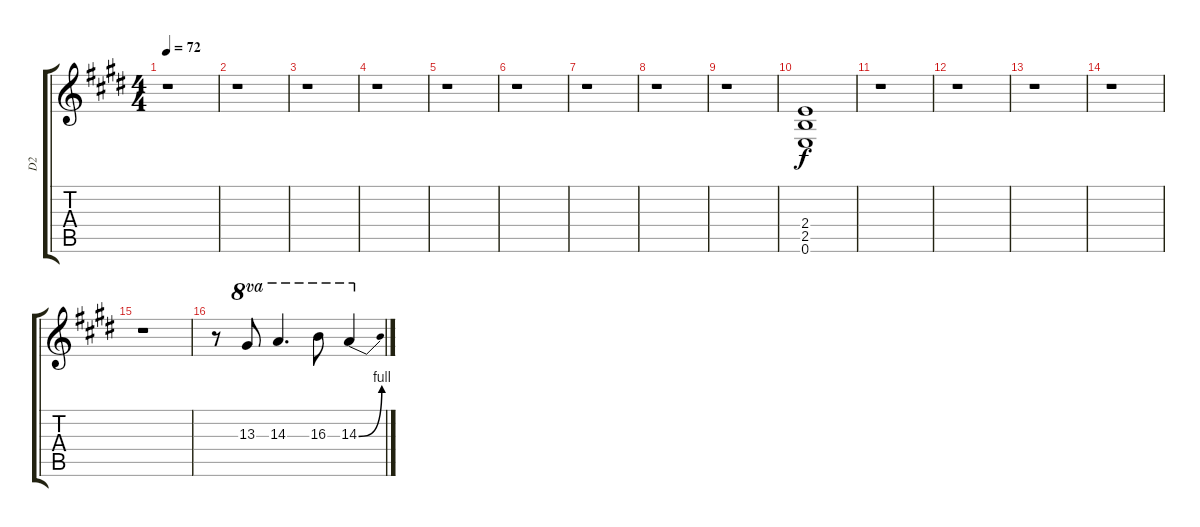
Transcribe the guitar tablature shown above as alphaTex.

\track ("D2" "D2") {instrument distortionguitar}
\staff {score tabs}
\tuning (E4 B3 G3 D3 A2 E2) {hide}
\ts (4 4)
\tempo 72
\clef g2
\ks c#minor
r.1{dy f} |
r.1 |
\ks e
r.1 |
\ks c#minor
r.1 |
r.1 |
r.1 |
r.1 |
r.1 |
r.1 |
(2.4 2.5 0.6).1 |
r.1 |
r.1 |
r.1 |
r.1 |
r.1 |
r.8 13.3.8{ot 8va} 14.3.4{d ot 8va} 16.3.8{ot 8va} 14.3{be (bend 0 0 60 4)}.4{ot 8va}
